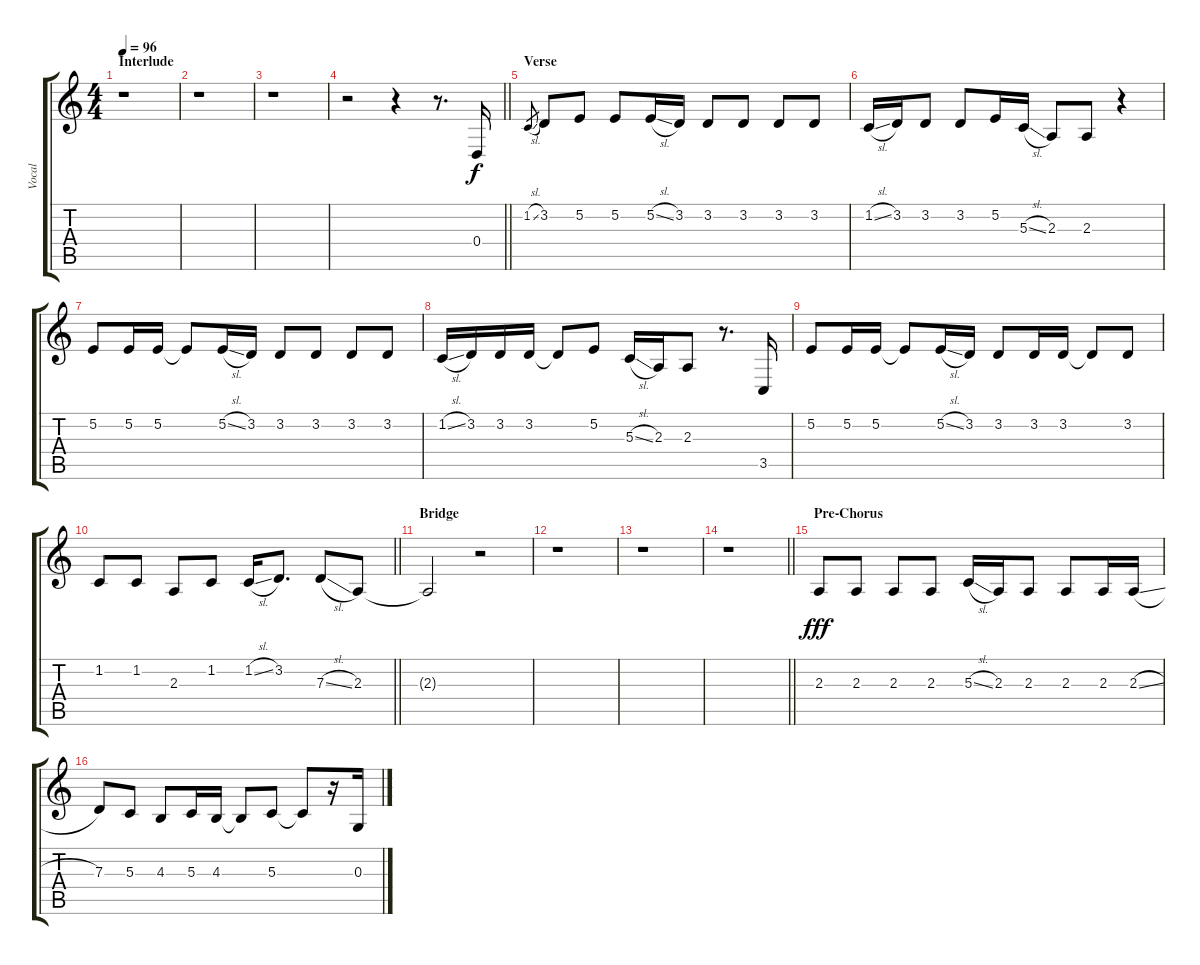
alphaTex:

\track ("Vocal" "Vocal") {instrument tenorsax}
\staff {score tabs}
\tuning (E4 B3 G3 D3 A2 E2) {hide}
\ts (4 4)
\section ("" "Interlude")
\tempo 96
\clef g2
\ks c
r.1{dy fff} |
r.1 |
r.1 |
\barLineRight lightlight
r.2 r.4 r.8{d} 0.4.16{dy f} |
\section ("" "Verse")
1.2{sl}.8{gr} 3.2.8 5.2.8 5.2.8 5.2{sl}.16 3.2.16 3.2.8 3.2.8 3.2.8 3.2.8 |
1.2{sl}.16 3.2.16 3.2.8 3.2.8 5.2.16 5.3{sl}.16 2.3.8 2.3.8 r.4 |
5.2.8 5.2.16 5.2.16 5.2{t}.8 5.2{sl}.16 3.2.16 3.2.8 3.2.8 3.2.8 3.2.8 |
1.2{sl}.16 3.2.16 3.2.16 3.2.16 3.2{t}.8 5.2.8 5.3{sl}.16 2.3.16 2.3.8 r.8{d} 3.5.16 |
5.2.8 5.2.16 5.2.16 5.2{t}.8 5.2{sl}.16 3.2.16 3.2.8 3.2.16 3.2.16 3.2{t}.8 3.2.8 |
\barLineRight lightlight
1.2.8 1.2.8 2.3.8 1.2.8 1.2{sl}.16 3.2.8{d} 7.3{sl}.8 2.3.8 |
\section ("" "Bridge")
2.3{t}.2 r.2 |
r.1 |
r.1 |
\barLineRight lightlight
r.1 |
\section ("" "Pre-Chorus")
2.3.8{dy fff} 2.3.8 2.3.8 2.3.8 5.3{sl}.16 2.3.16 2.3.8 2.3.8 2.3.16 2.3{sl}.16 |
7.3.8 5.3.8 4.3.8 5.3.16 4.3.16 4.3{t}.8 5.3.8 5.3{t}.8 r.16 0.3.16
